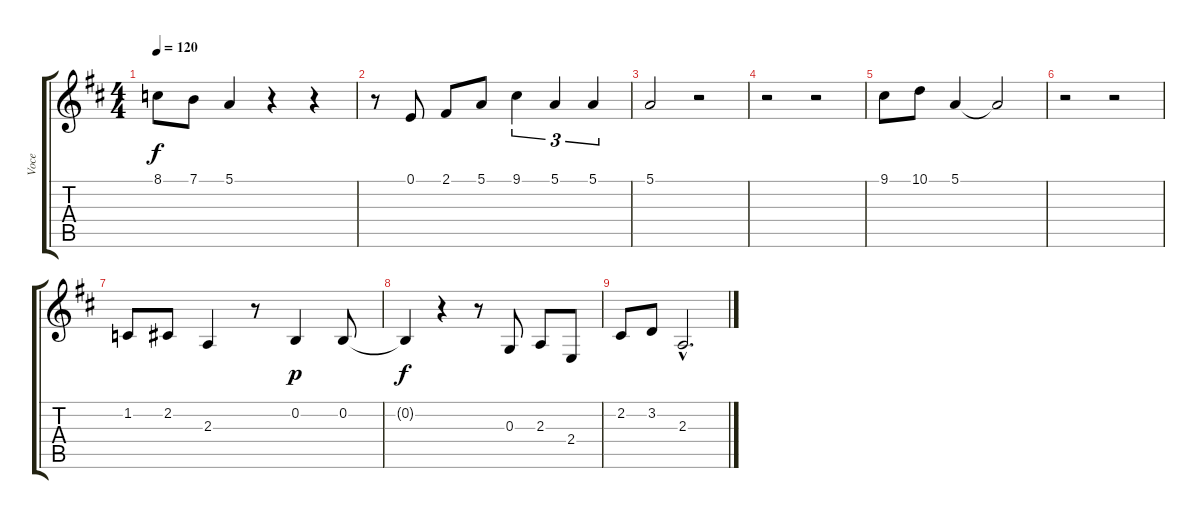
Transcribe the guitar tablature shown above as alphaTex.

\track ("Voce" "Voce") {instrument englishhorn}
\staff {score tabs}
\tuning (E4 B3 G3 D3 A2 E2) {hide}
\ts (4 4)
\tempo 120
\clef g2
\ks d
8.1{t}.8{dy f} 7.1.8 5.1.4 r.4 r.4 |
r.8 0.1.8 2.1.8 5.1.8 9.1.4{tu (3 2)} 5.1.4{tu (3 2)} 5.1.4{tu (3 2)} |
5.1.2 r.2 |
r.2 r.2 |
9.1.8 10.1.8 5.1.4 5.1{t}.2 |
r.2 r.2 |
1.2.8 2.2.8 2.3.4 r.8 0.2.4{dy p} 0.2.8 |
0.2{t}.4{dy f} r.4 r.8 0.3.8 2.3.8 2.4.8 |
2.2.8 3.2.8 2.3{hac}.2{d}
